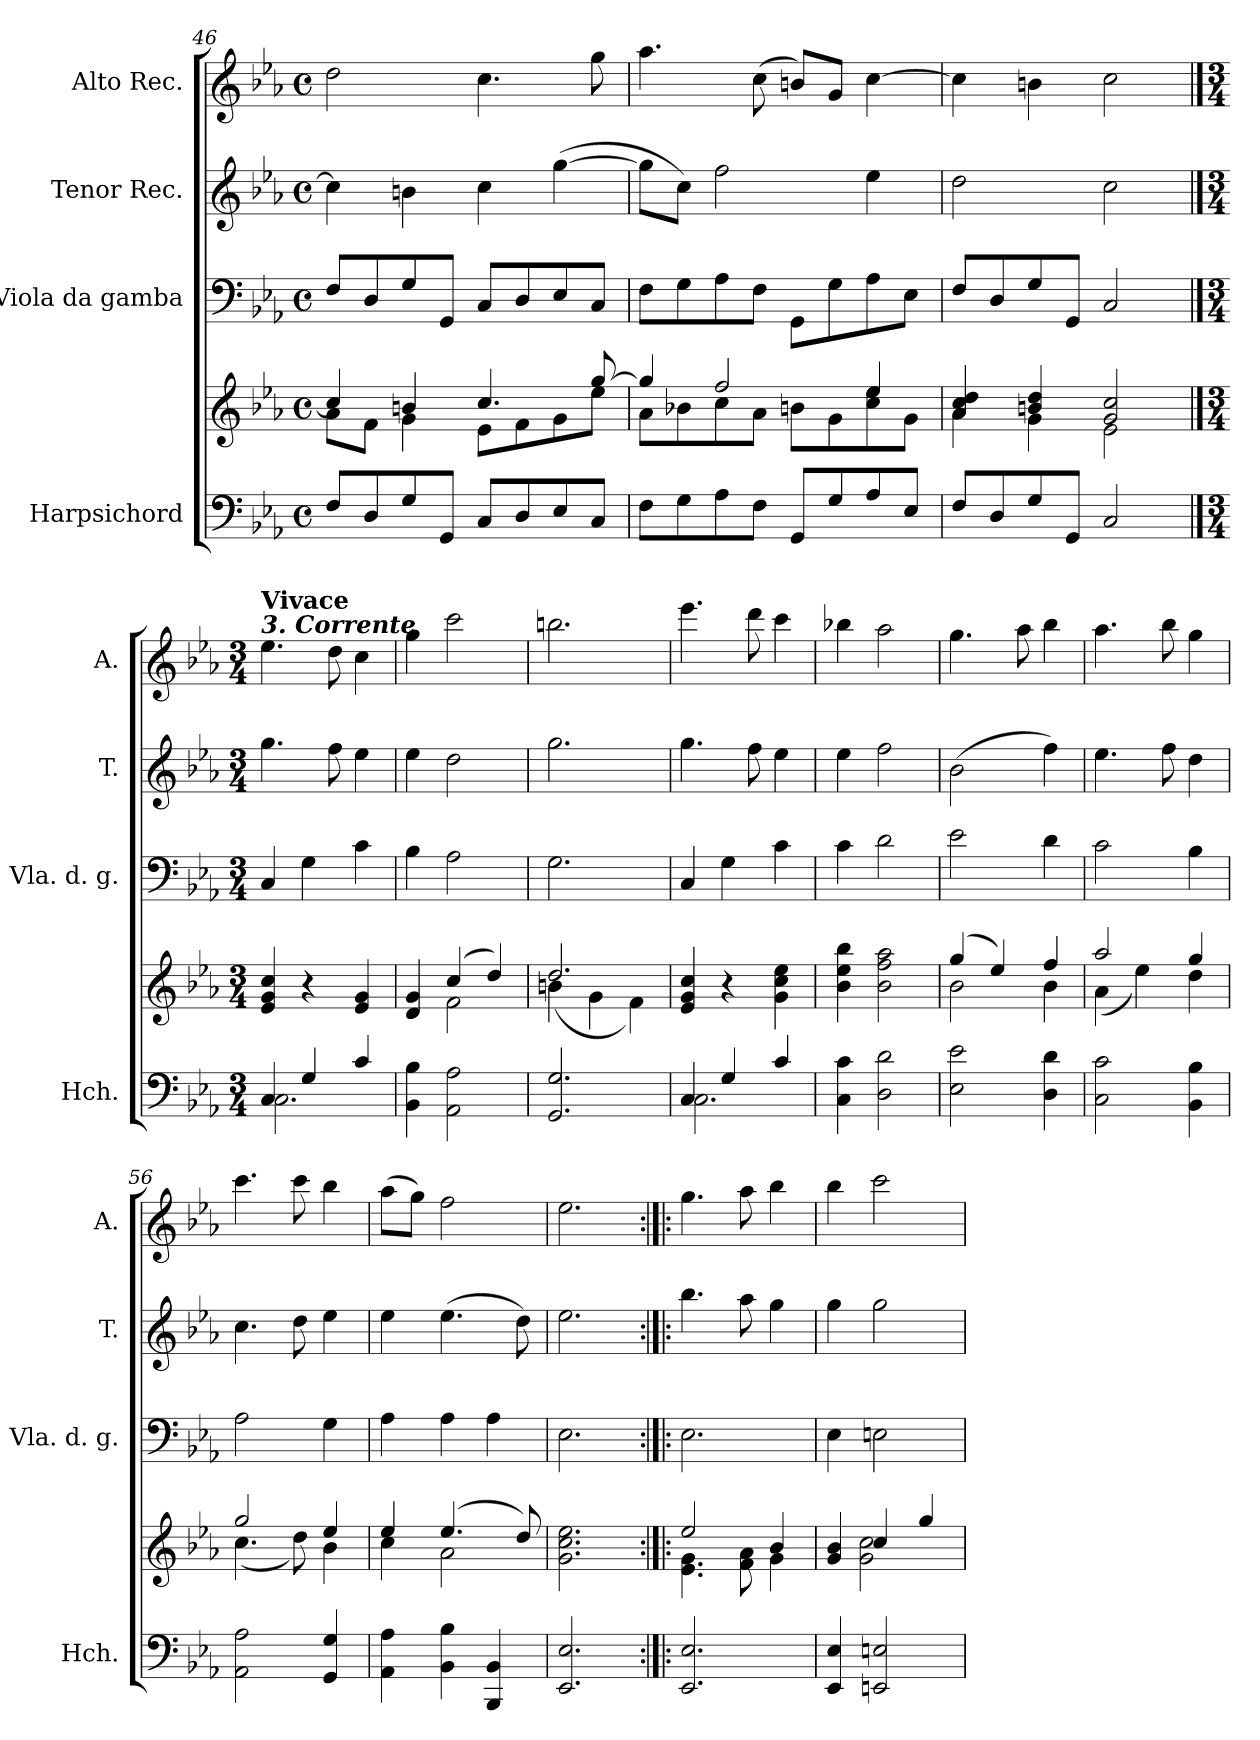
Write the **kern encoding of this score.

**kern	**kern	**kern	**kern	**kern
*part4	*part4	*part3	*part2	*part1
*staff5	*staff4	*staff3	*staff2	*staff1
*I"Harpsichord	*	*I"Viola da gamba	*I"Tenor Rec.	*I"Alto Rec.
*I'Hch.	*	*I'Vla. d. g.	*I'T.	*I'A.
*clefF4	*clefG2	*clefF4	*clefG2	*clefG2
*k[b-e-a-]	*k[b-e-a-]	*k[b-e-a-]	*k[b-e-a-]	*k[b-e-a-]
*M4/4	*M4/4	*M4/4	*M4/4	*M4/4
*met(c)	*met(c)	*met(c)	*met(c)	*met(c)
=46	=46	=46	=46	=46
*	*^	*	*	*
8F/L	4cc/]	8a-\L	8F/L	4cc\]	2dd\
8D/	.	8f\J	8D/	.	.
8G/	4bn/	4g\	8G/	4bn\	.
8GG/J	.	.	8GG/J	.	.
8C/L	4.cc/	8e-\L	8C/L	4cc\	4.cc\
8D/	.	8f\	8D/	.	.
8E-/	.	8g\	8E-/	([4gg\	.
8C/J	[8gg/	8ee-\J	8C/J	.	8gg\
=47	=47	=47	=47	=47	=47
8F\L	4gg/]	8a-\L	8F\L	8gg\L]	4.aa-\
8G\	.	8b-X\	8G\	8cc\J)	.
8A-\	2ff/	8cc\	8A-\	2ff\	.
8F\J	.	8a-\J	8F\J	.	(8cc\
8GG/L	.	8bn\L	8GG\L	.	8bn/L)
8G/	.	8g\	8G\	.	8g/J
8A-/	4ee-/	8cc\ 8ee-\	8A-\	4ee-\	[4cc\
8E-/J	.	8g\J	8E-\J	.	.
=48	=48	=48	=48	=48	=48
8F/L	4a-/ 4cc/ 4dd/	4a-\	8F/L	2dd\	4cc\]
8D/	.	.	8D/	.	.
8G/	4bn/ 4dd/	4g\	8G/	.	4bn\
8GG/J	.	.	8GG/J	.	.
2C/	2g/ 2cc/	2e-\	2C/	2cc\	2cc\
*	*v	*v	*	*	*
!!LO:LB:g=z
==49	==49	==49	==49	==49
*M3/4	*M3/4	*M3/4	*M3/4	*M3/4
*	*	*	*	*MM150
*^	*^	*	*	*
!	!	!	!	!	!	!LO:TX:a:Bi:t=3. Corrente
!	!	!	!	!	!	!LO:TX:a:B:t=Vivace
*	*	*v	*v	*	*	*
4C/	2.C\	4e-/ 4g/ 4cc/	4C/	4.gg\	4.ee-\
4G/	.	4r	4G\	.	.
.	.	.	.	8ff\	8dd\
4c/	.	4e-/ 4g/	4c\	4ee-\	4cc\
*v	*v	*	*	*	*
=50	=50	=50	=50	=50
*	*^	*	*	*
4BB-\ 4B-\	4d/ 4g/	4ryy	4B-\	4ee-\	4gg\
2AA-\ 2A-\	(4cc/	2f\	2A-\	2dd\	2ccc\
.	4dd/)	.	.	.	.
=51	=51	=51	=51	=51	=51
2.GG/ 2.G/	2.dd/	(4bn\	2.G\	2.gg\	2.bbn\
.	.	4g\	.	.	.
.	.	4f\)	.	.	.
*	*v	*v	*	*	*
=52	=52	=52	=52	=52
*^	*	*	*	*
4C/	2.C\	4e-/ 4g/ 4cc/	4C/	4.gg\	4.eee-\
4G/	.	4r	4G\	.	.
.	.	.	.	8ff\	8ddd\
4c/	.	4g\ 4cc\ 4ee-\	4c\	4ee-\	4ccc\
*v	*v	*	*	*	*
=53	=53	=53	=53	=53
4C\ 4c\	4b-\ 4ee-\ 4bb-\	4c\	4ee-\	4bb-X\
2D\ 2d\	2b-\ 2ff\ 2aa-\	2d\	2ff\	2aa-\
=54	=54	=54	=54	=54
*	*^	*	*	*
2E-\ 2e-\	(4gg/	2b-\	2e-\	(2b-\	4.gg\
.	4ee-/)	.	.	.	.
.	.	.	.	.	8aa-\
4D\ 4d\	4ff/	4b-\	4d\	4ff\)	4bb-\
=55	=55	=55	=55	=55	=55
2C\ 2c\	2aa-/	(4a-\	2c\	4.ee-\	4.aa-\
.	.	4ee-\)	.	.	.
.	.	.	.	8ff\	8bb-\
4BB-\ 4B-\	4gg/	4dd\	4B-\	4dd\	4gg\
=56	=56	=56	=56	=56	=56
2AA-\ 2A-\	2gg/	(4.cc\	2A-\	4.cc\	4.ccc\
.	.	8dd\)	.	8dd\	8ccc\
4GG/ 4G/	4ee-/	4b-\	4G\	4ee-\	4bb-\
=57	=57	=57	=57	=57	=57
4AA-\ 4A-\	4ee-/	4cc\	4A-\	4ee-\	(8aa-\L
.	.	.	.	.	8gg\J)
4BB-\ 4B-\	(4.ee-/	2a-\	4A-\	(4.ee-\	2ff\
4BBB-/ 4BB-/	.	.	4A-\	.	.
.	8dd/)	.	.	8dd\)	.
*	*v	*v	*	*	*
!!LO:PB:g=z
=58	=58	=58	=58	=58
2.EE-/ 2.E-/	2.g\ 2.cc\ 2.ee-\	2.E-\	2.ee-\	2.ee-\
=59:|!|:	=59:|!|:	=59:|!|:	=59:|!|:	=59:|!|:
*	*^	*	*	*
2.EE-/ 2.E-/	2ee-/	4.e-\ 4.g\	2.E-\	4.bb-\	4.gg\
.	.	8f\ 8a-\	.	8aa-\	8aa-\
.	4b-/	4g\	.	4gg\	4bb-\
=60	=60	=60	=60	=60	=60
4EE-/ 4E-/	4g/ 4b-/	4ryy	4E-\	4gg\	4bb-\
2EEn/ 2En/	4cc/	2g\ 2cc\	2En\	2gg\	2ccc\
.	4gg/	.	.	.	.
*	*v	*v	*	*	*
=	=	=	=	=
*-	*-	*-	*-	*-
